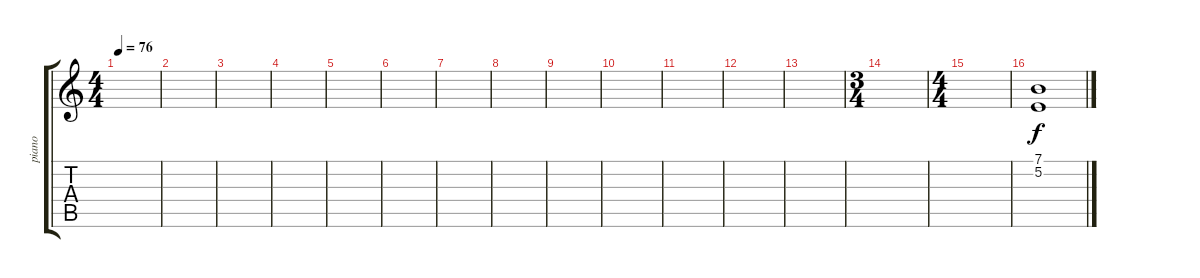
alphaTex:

\track ("piano" "piano") {instrument choiraahs}
\staff {score tabs}
\tuning (E4 B3 G3 D3 A2 E2) {hide}
\ts (4 4)
\tempo 76
\clef g2
\ks c
|
|
|
|
|
|
|
|
|
|
|
|
|
\ts (3 4)
|
\ts (4 4)
|
(7.1 5.2).1
